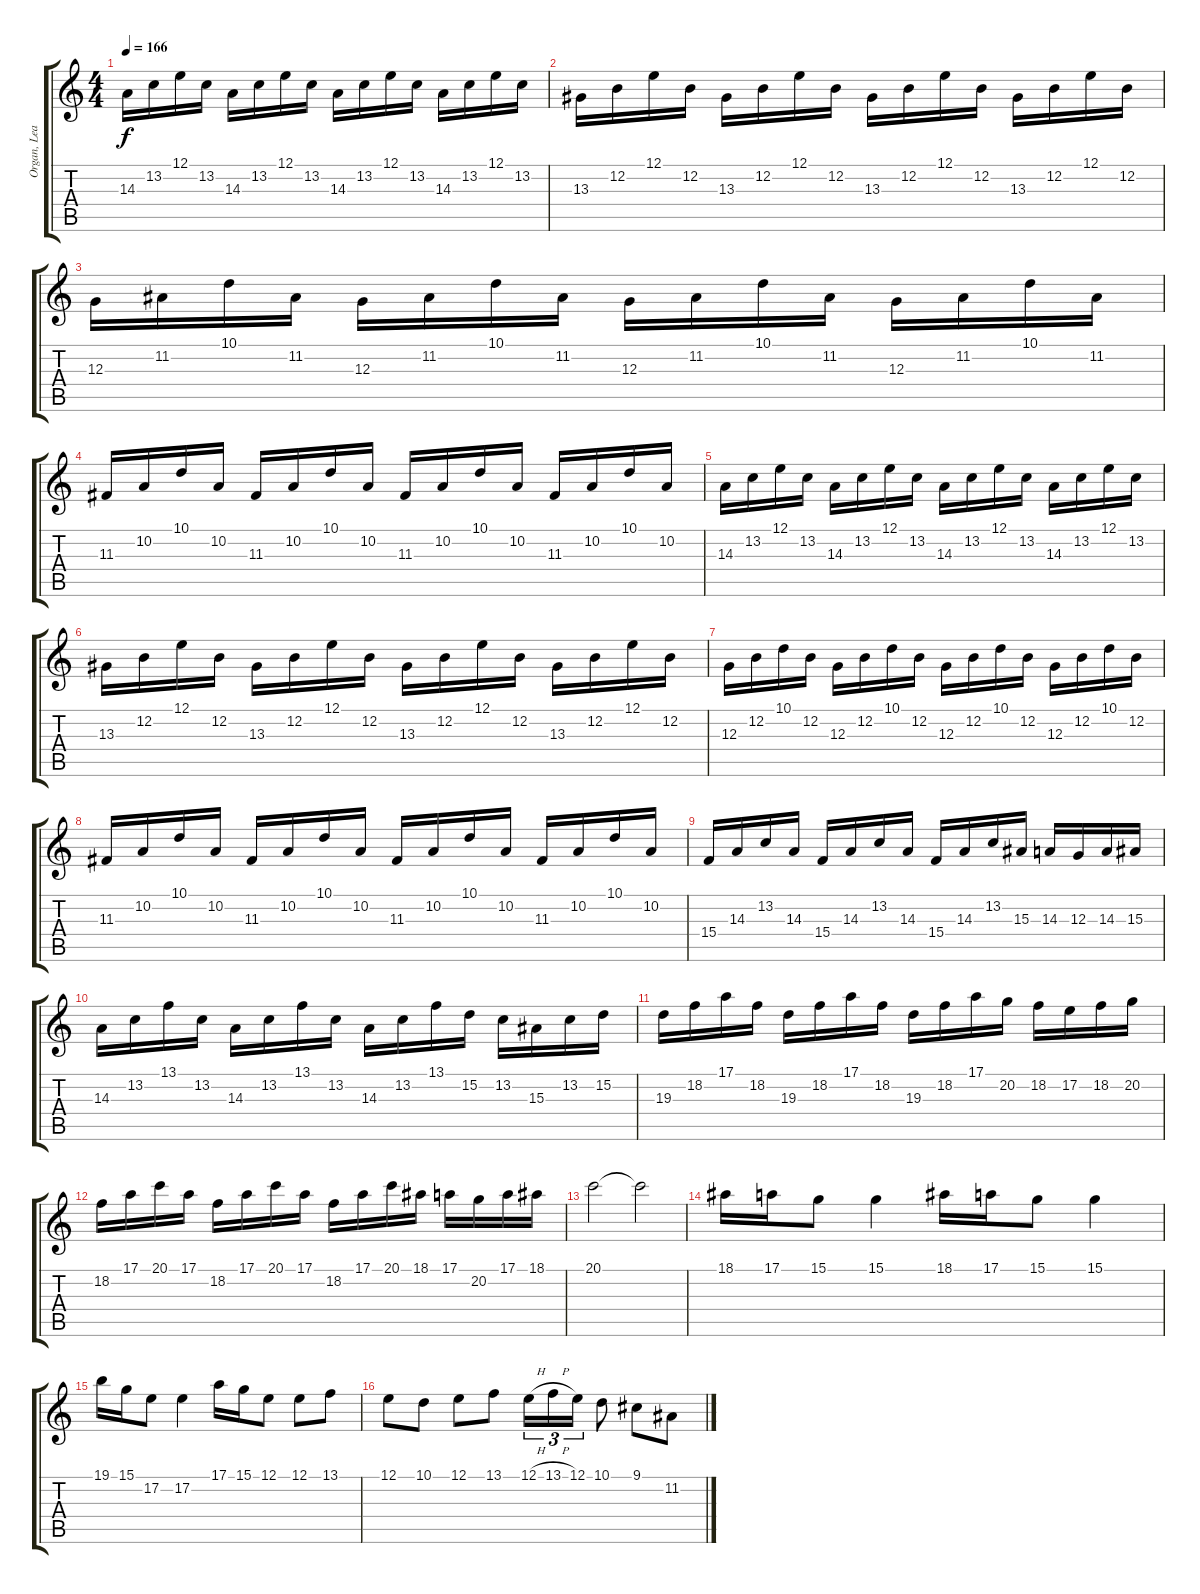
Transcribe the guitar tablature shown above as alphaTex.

\track ("Organ, Lead Guitar - Lord, Blackmore" "Organ, Lea") {instrument rockorgan}
\staff {score tabs}
\tuning (E4 B3 G3 D3 A2 E2) {hide}
\ts (4 4)
\tempo 166
\clef g2
\ks c
14.3.16{dy f} 13.2.16 12.1.16 13.2.16 14.3.16 13.2.16 12.1.16 13.2.16 14.3.16 13.2.16 12.1.16 13.2.16 14.3.16 13.2.16 12.1.16 13.2.16 |
13.3.16 12.2.16 12.1.16 12.2.16 13.3.16 12.2.16 12.1.16 12.2.16 13.3.16 12.2.16 12.1.16 12.2.16 13.3.16 12.2.16 12.1.16 12.2.16 |
12.3.16 11.2.16 10.1.16 11.2.16 12.3.16 11.2.16 10.1.16 11.2.16 12.3.16 11.2.16 10.1.16 11.2.16 12.3.16 11.2.16 10.1.16 11.2.16 |
11.3.16 10.2.16 10.1.16 10.2.16 11.3.16 10.2.16 10.1.16 10.2.16 11.3.16 10.2.16 10.1.16 10.2.16 11.3.16 10.2.16 10.1.16 10.2.16 |
14.3.16 13.2.16 12.1.16 13.2.16 14.3.16 13.2.16 12.1.16 13.2.16 14.3.16 13.2.16 12.1.16 13.2.16 14.3.16 13.2.16 12.1.16 13.2.16 |
13.3.16 12.2.16 12.1.16 12.2.16 13.3.16 12.2.16 12.1.16 12.2.16 13.3.16 12.2.16 12.1.16 12.2.16 13.3.16 12.2.16 12.1.16 12.2.16 |
12.3.16 12.2.16 10.1.16 12.2.16 12.3.16 12.2.16 10.1.16 12.2.16 12.3.16 12.2.16 10.1.16 12.2.16 12.3.16 12.2.16 10.1.16 12.2.16 |
11.3.16 10.2.16 10.1.16 10.2.16 11.3.16 10.2.16 10.1.16 10.2.16 11.3.16 10.2.16 10.1.16 10.2.16 11.3.16 10.2.16 10.1.16 10.2.16 |
15.4.16 14.3.16 13.2.16 14.3.16 15.4.16 14.3.16 13.2.16 14.3.16 15.4.16 14.3.16 13.2.16 15.3.16 14.3.16 12.3.16 14.3.16 15.3.16 |
14.3.16 13.2.16 13.1.16 13.2.16 14.3.16 13.2.16 13.1.16 13.2.16 14.3.16 13.2.16 13.1.16 15.2.16 13.2.16 15.3.16 13.2.16 15.2.16 |
19.3.16 18.2.16 17.1.16 18.2.16 19.3.16 18.2.16 17.1.16 18.2.16 19.3.16 18.2.16 17.1.16 20.2.16 18.2.16 17.2.16 18.2.16 20.2.16 |
18.2.16 17.1.16 20.1.16 17.1.16 18.2.16 17.1.16 20.1.16 17.1.16 18.2.16 17.1.16 20.1.16 18.1.16 17.1.16 20.2.16 17.1.16 18.1.16 |
20.1.2 20.1{t}.2 |
18.1.16 17.1.16 15.1.8 15.1.4 18.1.16 17.1.16 15.1.8 15.1.4 |
19.1.16 15.1.16 17.2.8 17.2.4 17.1.16 15.1.16 12.1.8 12.1.8 13.1.8 |
12.1.8 10.1.8 12.1.8 13.1.8 12.1{h}.16{tu (3 2)} 13.1{h}.16{tu (3 2)} 12.1.16{tu (3 2)} 10.1.8 9.1.8 11.2.8
